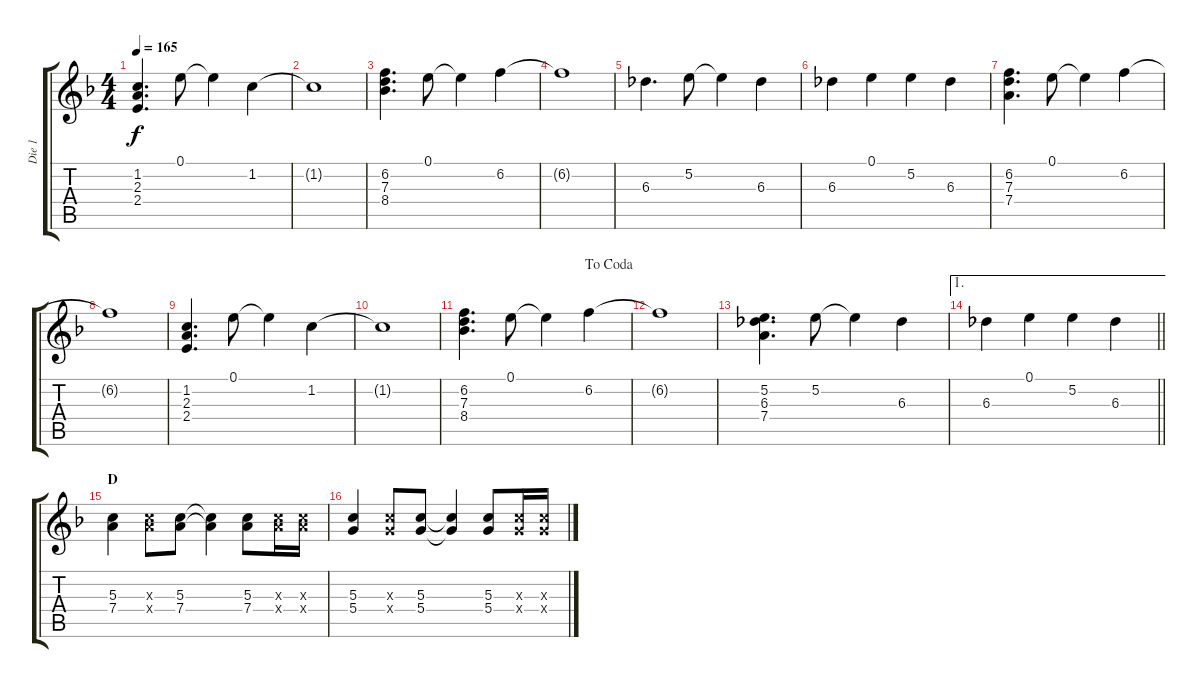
\track ("Die 1" "Die 1") {instrument distortionguitar}
\staff {score tabs}
\tuning (E4 B3 G3 D3 A2 E2) {hide}
\ts (4 4)
\tempo 165
\clef g2
\ks dminor
(1.2 2.3 2.4).4{d dy f} 0.1.8 0.1{t}.4 1.2.4 |
1.2{t}.1 |
(6.2 7.3 8.4).4{d} 0.1.8 0.1{t}.4 6.2.4 |
6.2{t}.1 |
6.3.4{d} 5.2.8 5.2{t}.4 6.3.4 |
6.3.4 0.1.4 5.2.4 6.3.4 |
(6.2 7.3 7.4).4{d} 0.1.8 0.1{t}.4 6.2.4 |
6.2{t}.1 |
(1.2 2.3 2.4).4{d} 0.1.8 0.1{t}.4 1.2.4 |
1.2{t}.1 |
\jump dacoda
(6.2 7.3 8.4).4{d} 0.1.8 0.1{t}.4 6.2.4 |
6.2{t}.1 |
(5.2 6.3 7.4).4{d} 5.2.8 5.2{t}.4 6.3.4 |
\ae 1
\barLineRight lightlight
6.3.4 0.1.4 5.2.4 6.3.4 |
\section ("" "D")
(5.3 7.4).4 (5.3{x} 7.4{x}).8 (5.3 7.4).8 (5.3{t} 7.4{t}).4 (5.3 7.4).8 (5.3{x} 7.4{x}).16 (5.3{x} 7.4{x}).16 |
(5.3 5.4).4 (5.3{x} 5.4{x}).8 (5.3 5.4).8 (5.3{t} 5.4{t}).4 (5.3 5.4).8 (5.3{x} 5.4{x}).16 (5.3{x} 5.4{x}).16
